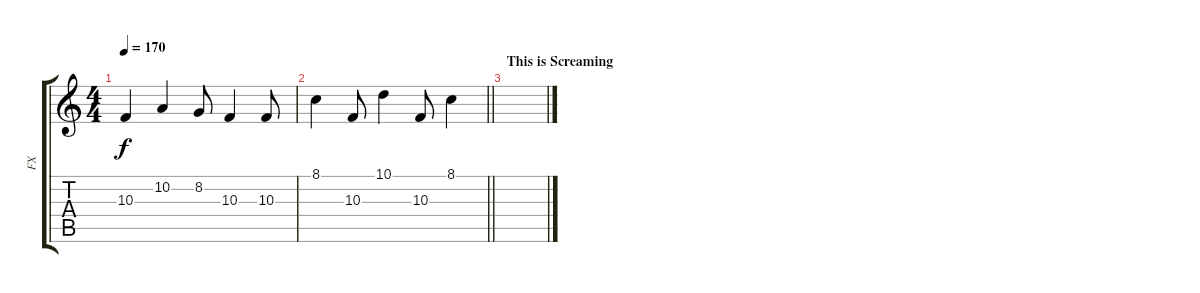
\track (" FX " " FX ") {instrument electricpiano1}
\staff {score tabs}
\tuning (E4 B3 G3 D3 A2 E2) {hide}
\ts (4 4)
\tempo 170
\clef g2
\ks c
10.3{t}.4{dy f} 10.2.4 8.2.8 10.3.4 10.3.8 |
\barLineRight lightlight
8.1.4 10.3.8 10.1.4 10.3.8 8.1.4 |
\section ("" "This is Screaming")
